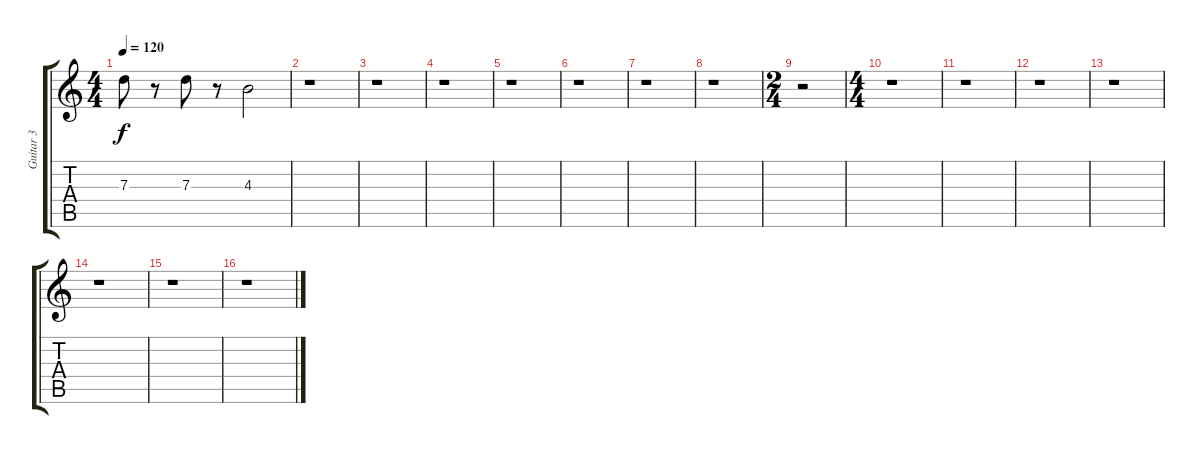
\track ("Guitar 3" "Guitar 3") {instrument electricguitarclean}
\staff {score tabs}
\tuning (E4 B3 G3 D3 A2 E2) {hide}
\ts (4 4)
\tempo 120
\clef g2
\ks c
7.3.8{dy f} r.8 7.3.8 r.8 4.3.2 |
r.1 |
r.1 |
r.1 |
r.1 |
r.1 |
r.1 |
r.1 |
\ts (2 4)
r.2 |
\ts (4 4)
r.1 |
r.1 |
r.1 |
r.1 |
r.1 |
r.1 |
r.1
